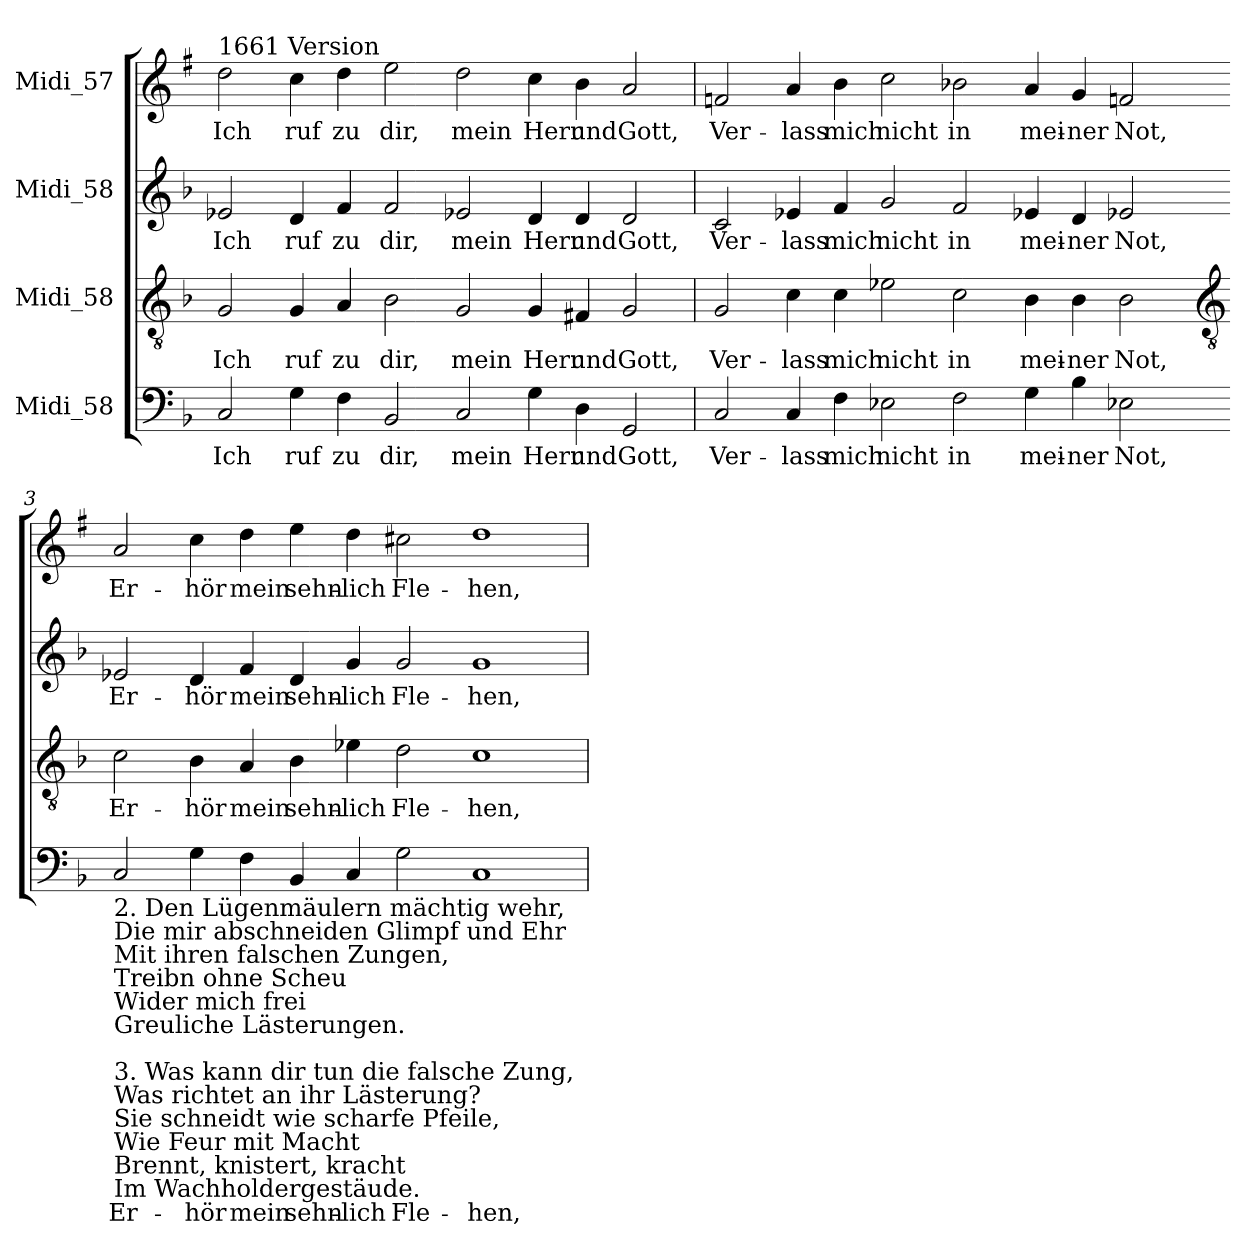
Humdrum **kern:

**kern	**text	**kern	**text	**kern	**text	**kern	**text
*part4	*part4	*part3	*part3	*part2	*part2	*part1	*part1
*staff4	*staff4	*staff3	*staff3	*staff2	*staff2	*staff1	*staff1
*I"Midi_58	*	*I"Midi_58	*	*I"Midi_58	*	*I"Midi_57	*
*clefF4	*	*clefGv2	*	*clefG2	*	*clefG2	*
*	*	*	*	*	*	*ITrd1c2	*
*k[b-]	*	*k[b-]	*	*k[b-]	*	*k[b-]	*
*F:	*	*F:	*	*F:	*	*F:	*
=1	=1	=1	=1	=1	=1	=1	=1
!	!	!	!	!	!	!LO:TX:a:t=1661 Version	!
!	!LO:LY:b	!	!LO:LY:b	!	!LO:LY:b	!	!LO:LY:b
2C	Ich	2G	Ich	2e-X	Ich	2cc	Ich
!	!LO:LY:b	!	!LO:LY:b	!	!LO:LY:b	!	!LO:LY:b
4G	ruf	4G	ruf	4d	ruf	4b-	ruf
!	!LO:LY:b	!	!LO:LY:b	!	!LO:LY:b	!	!LO:LY:b
4F	zu	4A	zu	4f	zu	4cc	zu
!	!LO:LY:b	!	!LO:LY:b	!	!LO:LY:b	!	!LO:LY:b
2BB-	dir,	2B-	dir,	2f	dir,	2dd	dir,
!	!LO:LY:b	!	!LO:LY:b	!	!LO:LY:b	!	!LO:LY:b
2C	mein	2G	mein	2e-X	mein	2cc	mein
!	!LO:LY:b	!	!LO:LY:b	!	!LO:LY:b	!	!LO:LY:b
4G	Herr	4G	Herr	4d	Herr	4b-	Herr
!	!LO:LY:b	!	!LO:LY:b	!	!LO:LY:b	!	!LO:LY:b
4D	und	4F#X	und	4d	und	4a	und
!	!LO:LY:b	!	!LO:LY:b	!	!LO:LY:b	!	!LO:LY:b
2GG	Gott,	2G	Gott,	2d	Gott,	2g	Gott,
=2	=2	=2	=2	=2	=2	=2	=2
!	!LO:LY:b	!	!LO:LY:b	!	!LO:LY:b	!	!LO:LY:b
2C	Ver-	2G	Ver-	2c	Ver-	2e-X	Ver-
!	!LO:LY:b	!	!LO:LY:b	!	!LO:LY:b	!	!LO:LY:b
4C	-lass	4c	-lass	4e-X	-lass	4g	-lass
!	!LO:LY:b	!	!LO:LY:b	!	!LO:LY:b	!	!LO:LY:b
4F	mich	4c	mich	4f	mich	4a	mich
!	!LO:LY:b	!	!LO:LY:b	!	!LO:LY:b	!	!LO:LY:b
2E-X	nicht	2e-X	nicht	2g	nicht	2b-	nicht
!	!LO:LY:b	!	!LO:LY:b	!	!LO:LY:b	!	!LO:LY:b
2F	in	2c	in	2f	in	2a-X	in
!	!LO:LY:b	!	!LO:LY:b	!	!LO:LY:b	!	!LO:LY:b
4G	mei-	4B-	mei-	4e-X	mei-	4g	mei-
!	!LO:LY:b	!	!LO:LY:b	!	!LO:LY:b	!	!LO:LY:b
4B-	-ner	4B-	-ner	4d	-ner	4f	-ner
!	!LO:LY:b	!	!LO:LY:b	!	!LO:LY:b	!	!LO:LY:b
2E-X	Not,	2B-	Not,	2e-X	Not,	2e-X	Not,
!!LO:LB:g=z
=3-	=3-	=3-	=3-	=3-	=3-	=3-	=3-
*	*	*clefGv2	*	*	*	*	*
!LO:TX:b:t=2. Den Lügenmäulern mächtig wehr,\nDie mir abschneiden Glimpf und Ehr\nMit ihren falschen Zungen,\nTreibn ohne Scheu\nWider mich frei\nGreuliche Lästerungen.\n\n3. Was kann dir tun die falsche Zung,\nWas richtet an ihr Lästerung?\nSie schneidt wie scharfe Pfeile,\nWie Feur mit Macht\nBrennt, knistert, kracht\nIm Wachholdergestäude.	!	!	!	!	!	!	!
!	!LO:LY:b	!	!LO:LY:b	!	!LO:LY:b	!	!LO:LY:b
2C	Er-	2c	Er-	2e-X	Er-	2g	Er-
!	!LO:LY:b	!	!LO:LY:b	!	!LO:LY:b	!	!LO:LY:b
4G	-hör	4B-	-hör	4d	-hör	4b-	-hör
!	!LO:LY:b	!	!LO:LY:b	!	!LO:LY:b	!	!LO:LY:b
4F	mein	4A	mein	4f	mein	4cc	mein
!	!LO:LY:b	!	!LO:LY:b	!	!LO:LY:b	!	!LO:LY:b
4BB-	sehn-	4B-	sehn-	4d	sehn-	4dd	sehn-
!	!LO:LY:b	!	!LO:LY:b	!	!LO:LY:b	!	!LO:LY:b
4C	-lich	4e-X	-lich	4g	-lich	4cc	-lich
!	!LO:LY:b	!	!LO:LY:b	!	!LO:LY:b	!	!LO:LY:b
2G	Fle-	2d	Fle-	2g	Fle-	2bn	Fle-
!	!LO:LY:b	!	!LO:LY:b	!	!LO:LY:b	!	!LO:LY:b
1C	-hen,	1c	-hen,	1g	-hen,	1cc	-hen,
=	=	=	=	=	=	=	=
*-	*-	*-	*-	*-	*-	*-	*-
